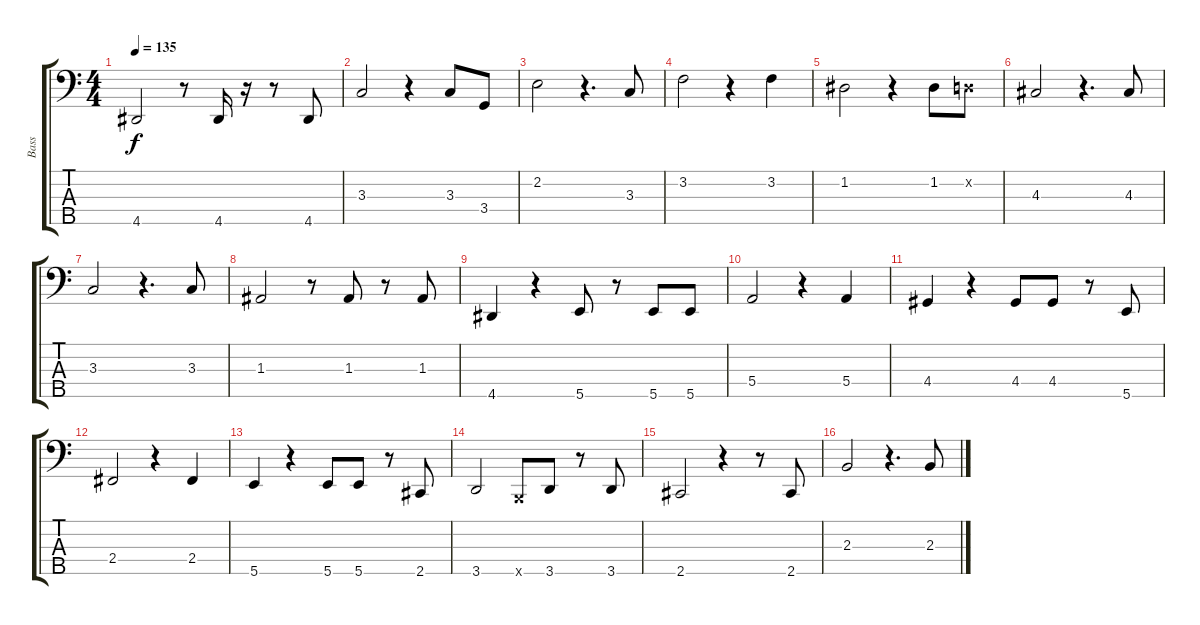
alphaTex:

\track ("Bass" "Bass") {instrument electricbassfinger}
\staff {score tabs}
\tuning (G2 D2 A1 E1 B0) {hide}
\ts (4 4)
\tempo 135
\clef f4
\ks c
4.5.2{dy f} r.8 4.5.16 r.16 r.8 4.5.8 |
3.3.2 r.4 3.3.8 3.4.8 |
2.2.2 r.4{d} 3.3.8 |
3.2.2 r.4 3.2.4 |
1.2.2 r.4 1.2.8 0.2{x}.8 |
4.3.2 r.4{d} 4.3.8 |
3.3.2 r.4{d} 3.3.8 |
1.3.2 r.8 1.3.8 r.8 1.3.8 |
4.5.4 r.4 5.5.8 r.8 5.5.8 5.5.8 |
5.4.2 r.4 5.4.4 |
4.4.4 r.4 4.4.8 4.4.8 r.8 5.5.8 |
2.4.2 r.4 2.4.4 |
5.5.4 r.4 5.5.8 5.5.8 r.8 2.5.8 |
3.5.2 0.5{x}.8 3.5.8 r.8 3.5.8 |
2.5.2 r.4 r.8 2.5.8 |
2.3.2 r.4{d} 2.3.8
